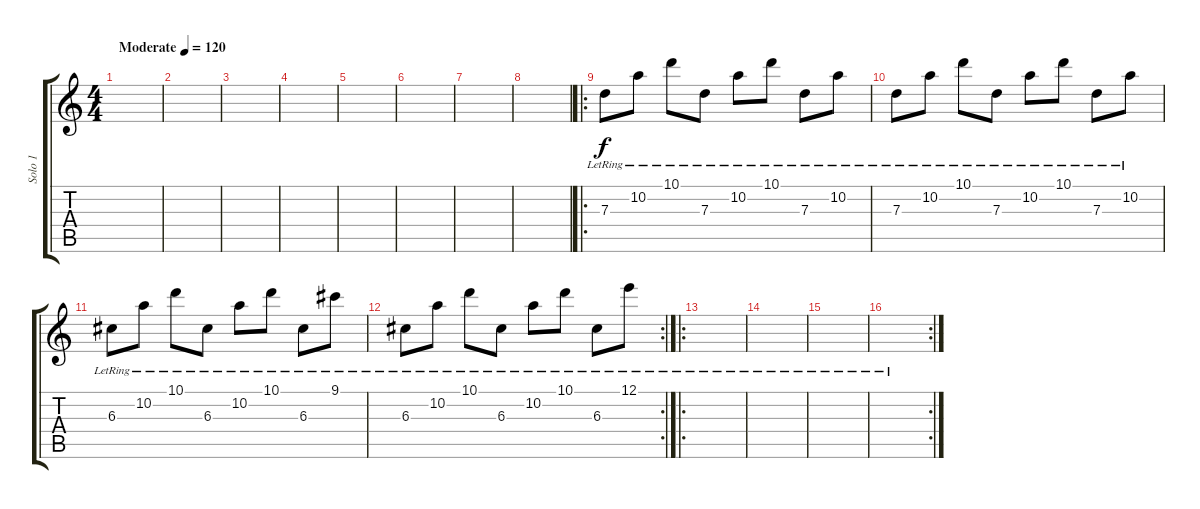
\track ("Solo 1" "Solo 1") {instrument distortionguitar}
\staff {score tabs}
\tuning (E4 B3 G3 D3 A2 E2) {hide}
\ts (4 4)
\tempo (120 "Moderate")
\clef g2
\ks c
|
|
|
|
|
|
|
|
\ro
7.3{lr}.8{instrument electricguitarclean} 10.2{lr}.8 10.1{lr}.8 7.3{lr}.8 10.2{lr}.8 10.1{lr}.8 7.3{lr}.8 10.2{lr}.8 |
7.3{lr}.8{instrument electricguitarclean} 10.2{lr}.8 10.1{lr}.8 7.3{lr}.8 10.2{lr}.8 10.1{lr}.8 7.3{lr}.8 10.2{lr}.8 |
6.3{lr}.8 10.2{lr}.8 10.1{lr}.8 6.3{lr}.8 10.2{lr}.8 10.1{lr}.8 6.3{lr}.8 9.1{lr}.8 |
\rc 2
6.3{lr}.8 10.2{lr}.8 10.1{lr}.8 6.3{lr}.8 10.2{lr}.8 10.1{lr}.8 6.3{lr}.8 12.1{lr}.8 |
\ro
|
|
|
\rc 2
